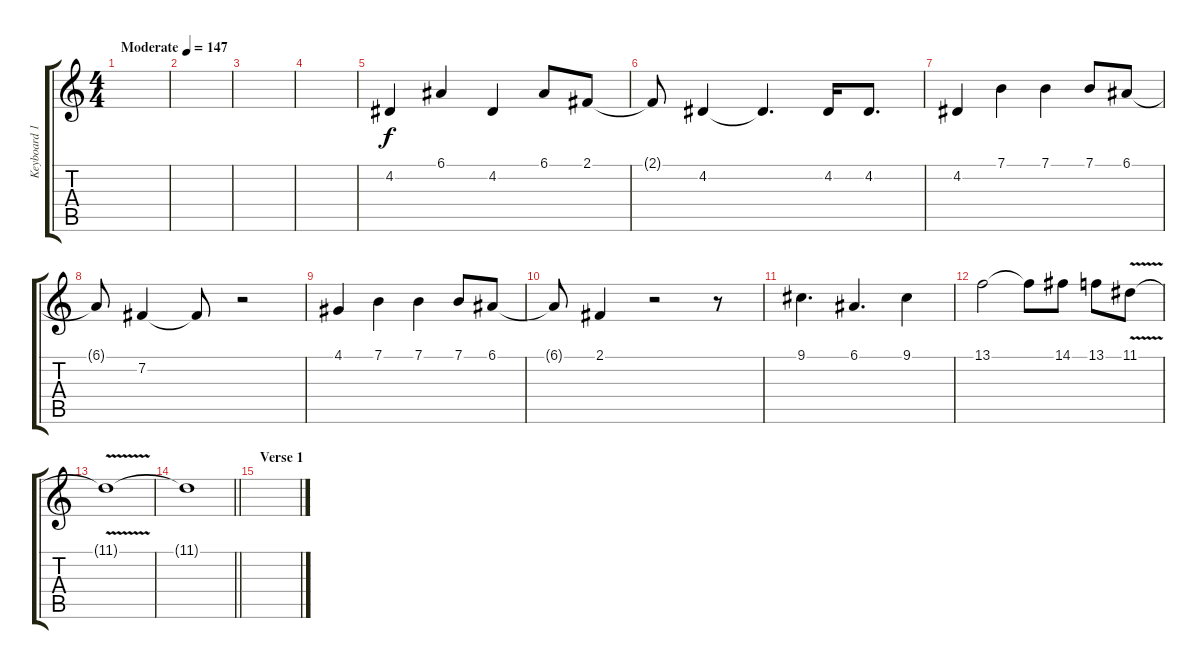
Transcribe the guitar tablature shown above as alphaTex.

\track ("Keyboard 1" "Keyboard 1") {instrument lead2sawtooth}
\staff {score tabs}
\tuning (E4 B3 G3 D3 A2 E2) {hide}
\ts (4 4)
\tempo (147 "Moderate")
\clef g2
\ks c
|
|
|
|
4.2.4 6.1.4 4.2.4 6.1.8 2.1.8 |
2.1{t}.8 4.2.4 4.2{t}.4{d} 4.2.16 4.2.8{d} |
4.2.4 7.1.4 7.1.4 7.1.8 6.1.8 |
6.1{t}.8 7.2.4 7.2{t}.8 r.2 |
4.1.4 7.1.4 7.1.4 7.1.8 6.1.8 |
6.1{t}.8 2.1.4 r.2 r.8 |
9.1.4{d} 6.1.4{d} 9.1.4 |
13.1.2 13.1{t}.8 14.1.8 13.1.8 11.1{v}.8 |
11.1{t}.1 |
\barLineRight lightlight
11.1{t}.1 |
\section ("" "Verse 1")
